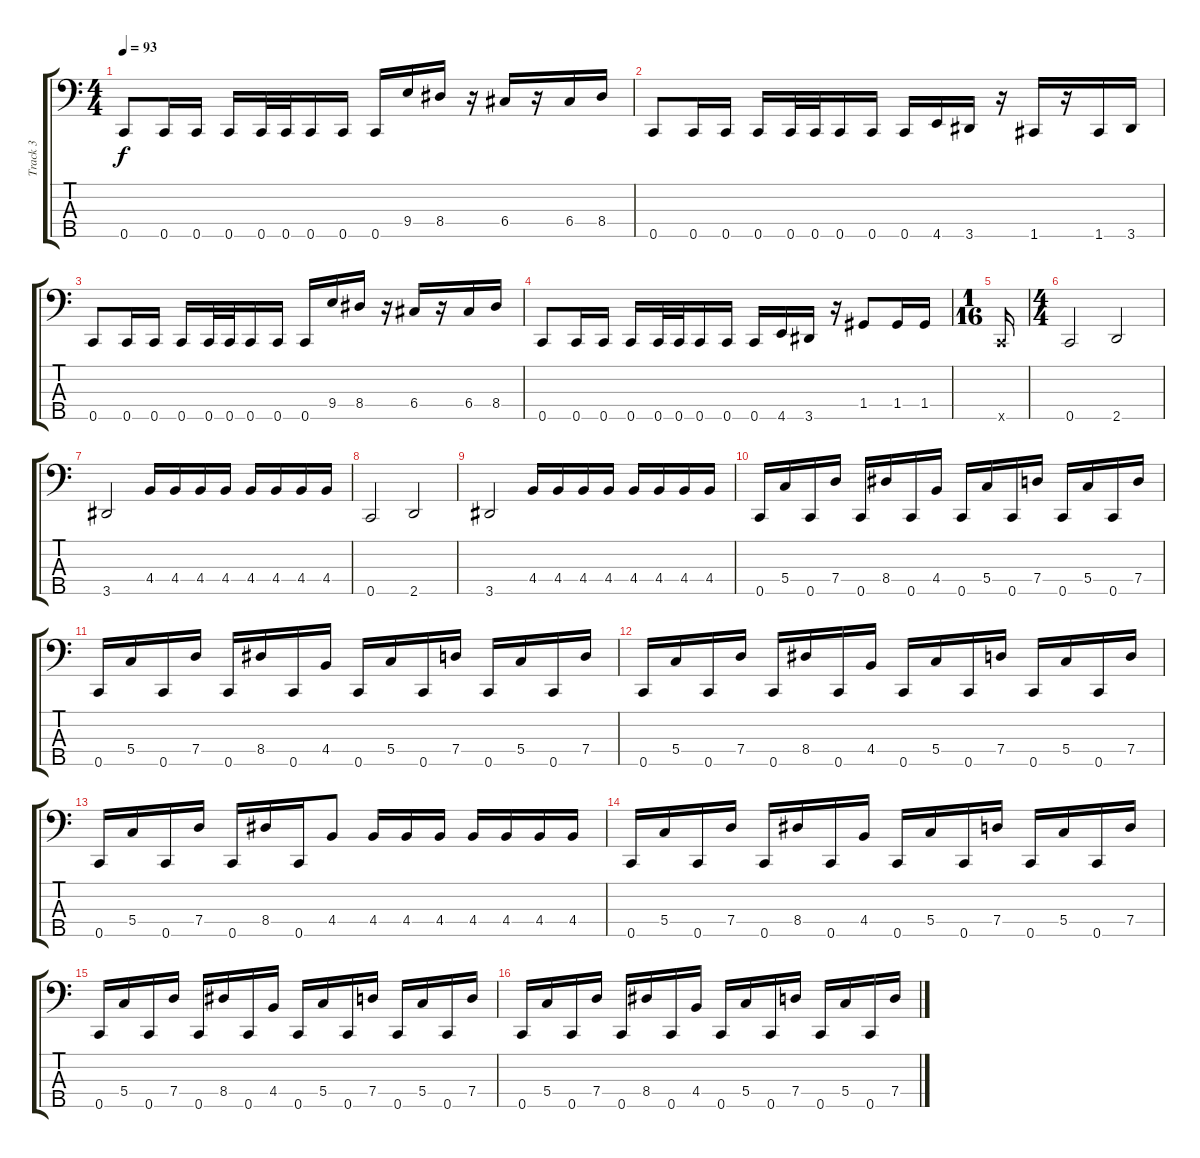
\track ("Track 3" "Track 3") {instrument electricbassfinger}
\staff {score tabs}
\tuning (A2 F2 C2 G1 C1) {hide}
\ts (4 4)
\tempo 93
\clef f4
\ks c
0.5.8{dy f} 0.5.16 0.5.16 0.5.16 0.5.32 0.5.32 0.5.16 0.5.16 0.5.16 9.4.16 8.4.16 r.16 6.4.16 r.16 6.4.16 8.4.16 |
0.5.8 0.5.16 0.5.16 0.5.16 0.5.32 0.5.32 0.5.16 0.5.16 0.5.16 4.5.16 3.5.16 r.16 1.5.16 r.16 1.5.16 3.5.16 |
0.5.8 0.5.16 0.5.16 0.5.16 0.5.32 0.5.32 0.5.16 0.5.16 0.5.16 9.4.16 8.4.16 r.16 6.4.16 r.16 6.4.16 8.4.16 |
0.5.8 0.5.16 0.5.16 0.5.16 0.5.32 0.5.32 0.5.16 0.5.16 0.5.16 4.5.16 3.5.16 r.16 1.4.8 1.4.16 1.4.16 |
\ts (1 16)
0.5{x}.16 |
\ts (4 4)
0.5.2 2.5.2 |
3.5.2 4.4.16 4.4.16 4.4.16 4.4.16 4.4.16 4.4.16 4.4.16 4.4.16 |
0.5.2 2.5.2 |
3.5.2 4.4.16 4.4.16 4.4.16 4.4.16 4.4.16 4.4.16 4.4.16 4.4.16 |
0.5.16 5.4.16 0.5.16 7.4.16 0.5.16 8.4.16 0.5.16 4.4.16 0.5.16 5.4.16 0.5.16 7.4.16 0.5.16 5.4.16 0.5.16 7.4.16 |
0.5.16 5.4.16 0.5.16 7.4.16 0.5.16 8.4.16 0.5.16 4.4.16 0.5.16 5.4.16 0.5.16 7.4.16 0.5.16 5.4.16 0.5.16 7.4.16 |
0.5.16 5.4.16 0.5.16 7.4.16 0.5.16 8.4.16 0.5.16 4.4.16 0.5.16 5.4.16 0.5.16 7.4.16 0.5.16 5.4.16 0.5.16 7.4.16 |
0.5.16 5.4.16 0.5.16 7.4.16 0.5.16 8.4.16 0.5.16 4.4.8 4.4.16 4.4.16 4.4.16 4.4.16 4.4.16 4.4.16 4.4.16 |
0.5.16 5.4.16 0.5.16 7.4.16 0.5.16 8.4.16 0.5.16 4.4.16 0.5.16 5.4.16 0.5.16 7.4.16 0.5.16 5.4.16 0.5.16 7.4.16 |
0.5.16 5.4.16 0.5.16 7.4.16 0.5.16 8.4.16 0.5.16 4.4.16 0.5.16 5.4.16 0.5.16 7.4.16 0.5.16 5.4.16 0.5.16 7.4.16 |
0.5.16 5.4.16 0.5.16 7.4.16 0.5.16 8.4.16 0.5.16 4.4.16 0.5.16 5.4.16 0.5.16 7.4.16 0.5.16 5.4.16 0.5.16 7.4.16
